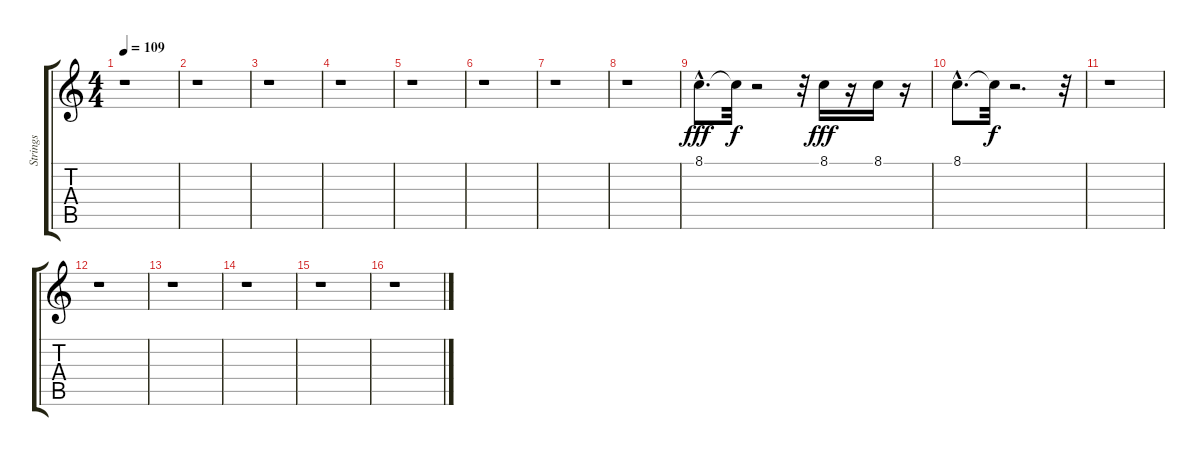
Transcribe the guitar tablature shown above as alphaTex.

\track ("Strings" "Strings") {instrument stringensemble1}
\staff {score tabs}
\tuning (E4 B3 G3 D3 A2 E2) {hide}
\ts (4 4)
\tempo 109
\clef g2
\ks c
r.1{dy f} |
r.1 |
r.1 |
r.1 |
r.1 |
r.1 |
r.1 |
r.1 |
8.1{hac}.8{d dy fff} 8.1{t}.32{dy f} r.2 r.32 8.1.16{dy fff} r.16 8.1.16 r.16 |
8.1{hac}.8{d} 8.1{t}.32{dy f} r.2{d} r.32 |
r.1 |
r.1 |
r.1 |
r.1 |
r.1 |
r.1
